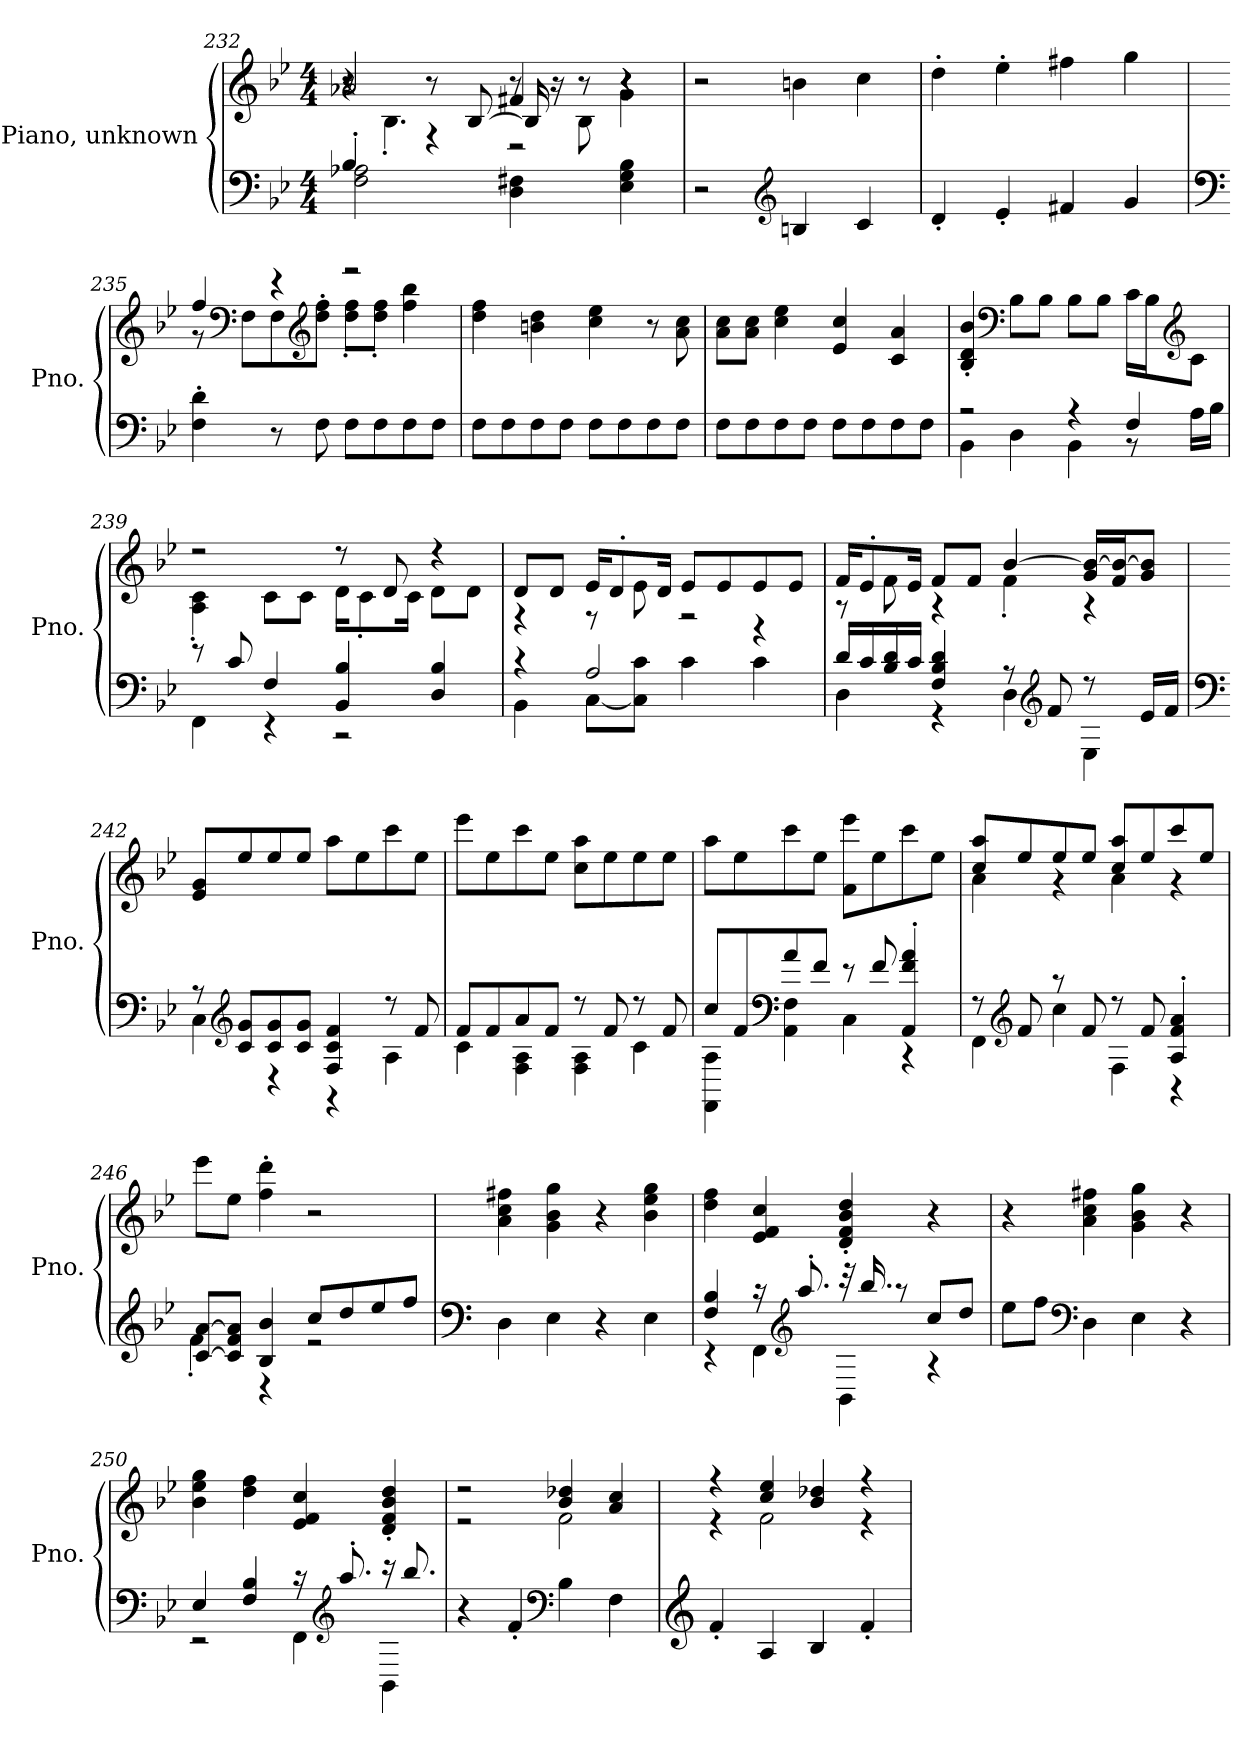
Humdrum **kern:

**kern	**kern
*part1	*part1
*staff2	*staff1
*I"Piano, unknown	*
*I'Pno.	*
!!LO:LB:g=z
*clefF4	*clefG2
*k[b-e-]	*k[b-e-]
*M4/4	*M4/4
=232	=232
*^	*^
*	*	*	*^
4B-'/	2F\ 2A-X\	2a-X/	8r	4r
.	.	.	4.B-'\	.
4r	.	.	.	8r
.	.	.	.	[8B-/
2r	4D\ 4F#X\	4f#X/	8r	16B-/]
.	.	.	.	16r
.	.	.	8B-\	8r
.	4E-\ 4G\ 4B-\	4r	4g\	4r
*v	*v	*	*	*
*	*v	*v	*v
=233	=233
2r	2r
*clefG2	*
4Bn/	4bn\
4c/	4cc\
=234	=234
4d'/	4dd'\
4e-'/	4ee-'\
4f#X/	4ff#X\
4g/	4gg\
=235	=235
*clefF4	*
*	*^
4F\' 4d\'	4ff/	8r
*	*clefF4	*
.	.	8F\L
8r	4r	8F\
*	*clefG2	*
8F\	.	8dd\' 8ff\'J
8F\L	2r	8dd\' 8ff\'L
8F\	.	8dd\' 8ff\'J
8F\	.	4ff\ 4bb-\
8F\J	.	.
*	*v	*v
!!LO:PB:g=z
=236	=236
8F\L	4dd\ 4ff\
8F\	.
8F\	4bn\ 4dd\
8F\J	.
8F\L	4cc\ 4ee-\
8F\	.
8F\	8r
8F\J	8a\ 8cc\
=237	=237
8F\L	8a\ 8cc\L
8F\	8a\ 8cc\J
8F\	4cc\ 4ee-\
8F\J	.
8F\L	4e-/ 4cc/
8F\	.
8F\	4c/ 4a/
8F\J	.
=238	=238
*^	*
2r	4BB-\	4B-/' 4d/' 4b-/'
*	*	*clefF4
.	4D\	8B-\L
.	.	8B-\J
4r	4BB-\	8B-\L
.	.	8B-\J
4F/	8r	16c\LL
.	.	16B-\J
*	*	*clefG2
.	16A\LL	8c\J
.	16B-\JJ	.
=239	=239	=239
*	*	*^
8r	4FF\	2r	4A\' 4c\'
8c/	.	.	.
4F/	4r	.	8c\L
.	.	.	8c\J
4BB-/ 4B-/	2r	8r	16d\KL
.	.	.	8c'\
.	.	8d/	.
.	.	.	16c\Jk
4D/ 4B-/	.	4r	8d\L
.	.	.	8d\J
!!LO:LB:g=z	!!
=240	=240	=240	=240
4r	4BB-\	8d/L	4r
.	.	8d/J	.
2A/	[8C\L	16e-/KL	8r
.	.	8d'/	.
.	8C\] 8c\J	.	8e-\
.	.	16d/Jk	.
.	4c\	8e-/L	2r
.	.	8e-/	.
4r	4c\	8e-/	.
.	.	8e-/J	.
=241	=241	=241	=241
16d/LL	4D\	16f/KL	8r
16c/	.	8e-'/	.
16B-/ 16d/	.	.	8f\
16c/JJ	.	16e-/Jk	.
4F/ 4B-/ 4d/	4r	8f/L	4r
.	.	8f/J	.
8r	4D\	[4b-/	4f'\
*clefG2	*	*	*
8f/	.	.	.
8r	4E-\	16g/ 16b-/_LL	4r
.	.	16f/ 16b-/_J	.
16e-/LL	.	8g/ 8b-/]J	.
16f/JJ	.	.	.
*	*	*v	*v
=242	=242	=242
*clefF4	*	*
8r	4C\	8e-/ 8g/L
*clefG2	*	*
8c/ 8g/L	.	8ee-/
8c/ 8g/	4r	8ee-/
8c/ 8g/J	.	8ee-/J
4F/ 4c/ 4f/	4r	8aa\L
.	.	8ee-\
8r	4A\	8ccc\
8f/	.	8ee-\J
!!LO:LB:g=z
=243	=243	=243
8f/L	4c\	8eee-\L
8f/	.	8ee-\
8a/	4F\ 4A\	8ccc\
8f/J	.	8ee-\J
8r	4F\ 4A\	8cc\ 8aa\L
8f/	.	8ee-\
8r	4c\	8ee-\
8f/	.	8ee-\J
=244	=244	=244
8cc/L	4FF\ 4A\	8aa\L
8f/	.	8ee-\
*clefF4	*	*
8a/	4AA\ 4F\	8ccc\
8f/J	.	8ee-\J
8r	4C\	8f\ 8eee-\L
8f/	.	8ee-\
4AA/' 4f/' 4a/'	4r	8ccc\
.	.	8ee-\J
=245	=245	=245
*	*	*^
8r	4FF\	8cc/ 8aa/L	4a\
*clefG2	*	*	*
8f/	.	8ee-/	.
8r	4cc\	8ee-/	4r
8f/	.	8ee-/J	.
8r	4F\	8cc/ 8aa/L	4a\
8f/	.	8ee-/	.
4A/' 4f/' 4a/'	4r	8ccc/	4r
.	.	8ee-/J	.
*	*	*v	*v
=246	=246	=246
[8c/ [8a/L	4f'\	8eee-\L
8c/] 8f/ 8a/]J	.	8ee-\J
4B-/ 4b-/	4r	4ff\' 4ddd\'
8cc/L	2r	2r
8dd/	.	.
8ee-/	.	.
8ff/J	.	.
*v	*v	*
!!LO:LB:g=z
=247	=247
*clefF4	*
4D\	4a\ 4cc\ 4ff#X\
4E-\	4g\ 4b-\ 4gg\
4r	4r
4E-\	4b-\ 4ee-\ 4gg\
=248	=248
*^	*
4F/ 4B-/	4r	4dd\ 4ff\
16r	4FF\	4e-/ 4f/ 4cc/
*clefG2	*	*
8.aa'/	.	.
32r	4BB-\	4d/' 4f/' 4b-/' 4dd/'
16.bb-/	.	.
8r	.	.
8cc/L	4r	4r
8dd/J	.	.
*v	*v	*
=249	=249
8ee-\L	4r
8ff\J	.
*clefF4	*
4D\	4a\ 4cc\ 4ff#X\
4E-\	4g\ 4b-\ 4gg\
4r	4r
=250	=250
*^	*
4E-/	2r	4b-\ 4ee-\ 4gg\
4F/ 4B-/	.	4dd\ 4ff\
16r	4FF\	4e-/ 4f/ 4cc/
*clefG2	*	*
8.aa'/	.	.
16r	4BB-\	4d/' 4f/' 4b-/' 4dd/'
8.bb-/	.	.
*v	*v	*
=251	=251
*	*^
4r	2r	2r
4f'/	.	.
*clefF4	*	*
4B-\	4b-/ 4dd-X/	2f\
4F\	4a/ 4cc/	.
!!LO:LB:g=z	!!
=252	=252	=252
*clefG2	*	*
4f'/	4r	4r
4A/	4cc/ 4ee-/	2f\
4B-/	4b-/ 4dd-X/	.
4f'/	4r	4r
*	*v	*v
=	=
*-	*-
